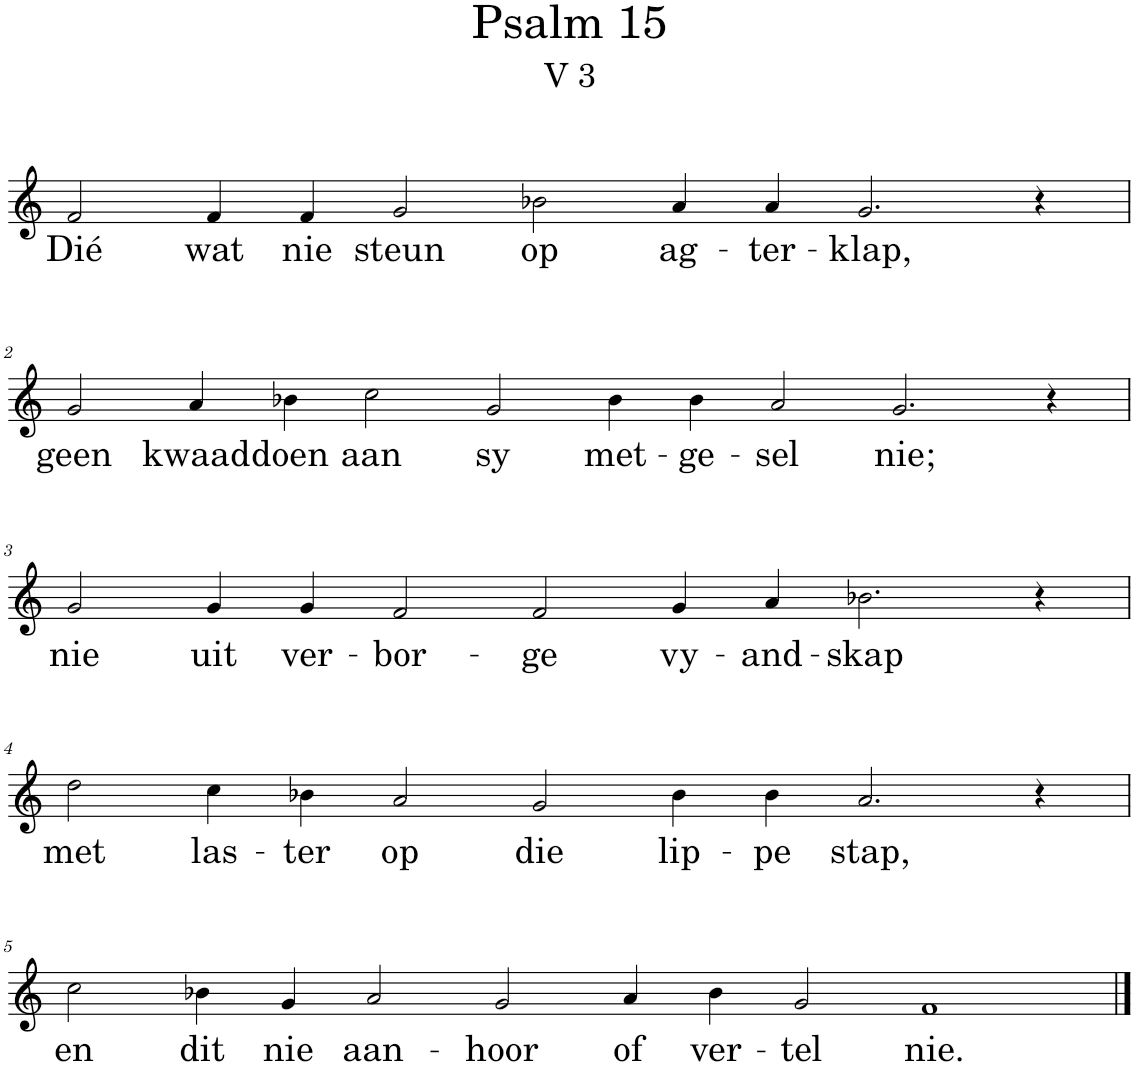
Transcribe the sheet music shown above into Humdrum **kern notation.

**kern	**text
*part1	*part1
*staff1	*staff1
*I"Pipe Organ	*
*I'Org.	*
*clefG2	*
*k[]	*
*M14/4	*
=1	=1
!	!LO:LY:b
2f/	Dié
!	!LO:LY:b
4f/	wat
!	!LO:LY:b
4f/	nie
!	!LO:LY:b
2g/	steun
!	!LO:LY:b
2b-X\	op
!	!LO:LY:b
4a/	ag-
!	!LO:LY:b
4a/	-ter-
!	!LO:LY:b
2.g/	-klap,
4r	.
!!LO:LB:g=z
=2	=2
*M16/4	*
!	!LO:LY:b
2g/	geen
!	!LO:LY:b
4a/	kwaad
!	!LO:LY:b
4b-X\	doen
!	!LO:LY:b
2cc\	aan
!	!LO:LY:b
2g/	sy
!	!LO:LY:b
4b-\	met-
!	!LO:LY:b
4b-\	-ge-
!	!LO:LY:b
2a/	-sel
!	!LO:LY:b
2.g/	nie;
4r	.
!!LO:LB:g=z
=3	=3
*M14/4	*
!	!LO:LY:b
2g/	nie
!	!LO:LY:b
4g/	uit
!	!LO:LY:b
4g/	ver-
!	!LO:LY:b
2f/	-bor-
!	!LO:LY:b
2f/	-ge
!	!LO:LY:b
4g/	vy-
!	!LO:LY:b
4a/	-and-
!	!LO:LY:b
2.b-X\	-skap
4r	.
!!LO:LB:g=z
=4	=4
!	!LO:LY:b
2dd\	met
!	!LO:LY:b
4cc\	las-
!	!LO:LY:b
4b-X\	-ter
!	!LO:LY:b
2a/	op
!	!LO:LY:b
2g/	die
!	!LO:LY:b
4b-\	lip-
!	!LO:LY:b
4b-\	-pe
!	!LO:LY:b
2.a/	stap,
4r	.
!!LO:LB:g=z
=5	=5
*M16/4	*
!	!LO:LY:b
2cc\	en
!	!LO:LY:b
4b-X\	dit
!	!LO:LY:b
4g/	nie
!	!LO:LY:b
2a/	aan-
!	!LO:LY:b
2g/	-hoor
!	!LO:LY:b
4a/	of
!	!LO:LY:b
4b-\	ver-
!	!LO:LY:b
2g/	-tel
!	!LO:LY:b
1f	nie.
==	==
*-	*-
